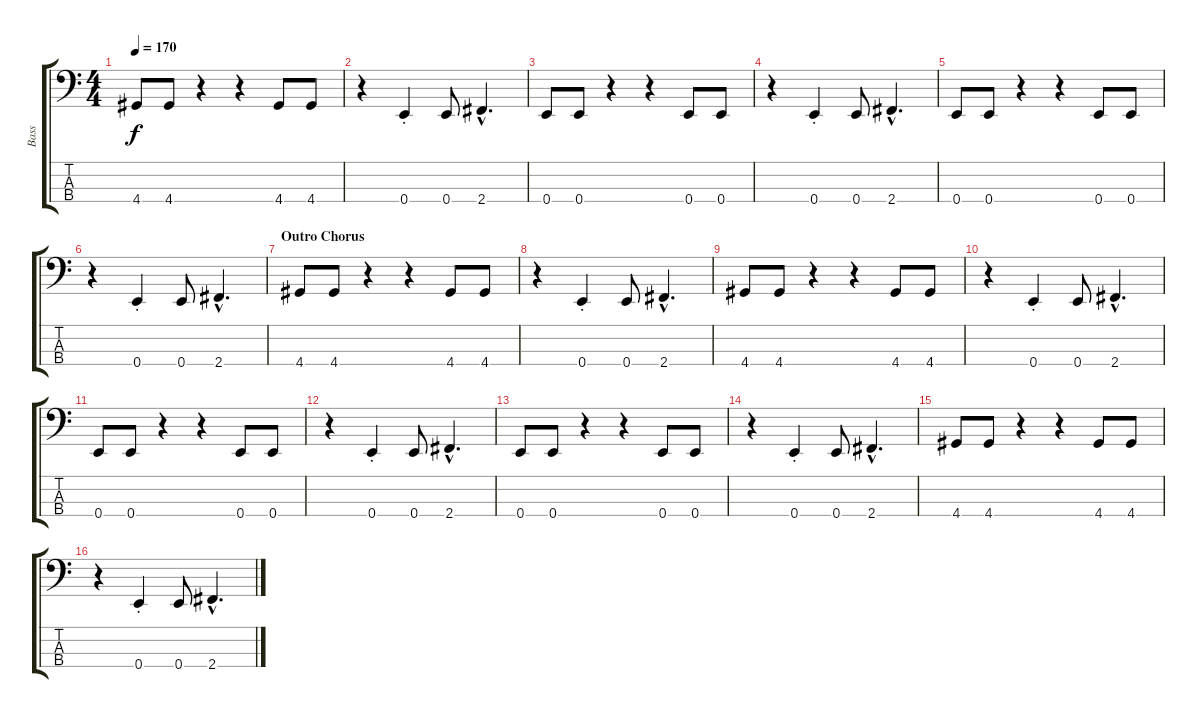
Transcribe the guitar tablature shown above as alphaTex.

\track ("Bass" "Bass") {instrument electricbasspick}
\staff {score tabs}
\tuning (G2 D2 A1 E1) {hide}
\ts (4 4)
\tempo 170
\clef f4
\ks c
4.4.8{dy f} 4.4.8 r.4 r.4 4.4.8 4.4.8 |
r.4 0.4{st}.4 0.4.8 2.4{hac}.4{d} |
0.4.8 0.4.8 r.4 r.4 0.4.8 0.4.8 |
r.4 0.4{st}.4 0.4.8 2.4{hac}.4{d} |
0.4.8 0.4.8 r.4 r.4 0.4.8 0.4.8 |
r.4 0.4{st}.4 0.4.8 2.4{hac}.4{d} |
\section ("" "Outro Chorus")
4.4.8 4.4.8 r.4 r.4 4.4.8 4.4.8 |
r.4 0.4{st}.4 0.4.8 2.4{hac}.4{d} |
4.4.8 4.4.8 r.4 r.4 4.4.8 4.4.8 |
r.4 0.4{st}.4 0.4.8 2.4{hac}.4{d} |
0.4.8 0.4.8 r.4 r.4 0.4.8 0.4.8 |
r.4 0.4{st}.4 0.4.8 2.4{hac}.4{d} |
0.4.8 0.4.8 r.4 r.4 0.4.8 0.4.8 |
r.4 0.4{st}.4 0.4.8 2.4{hac}.4{d} |
4.4.8 4.4.8 r.4 r.4 4.4.8 4.4.8 |
r.4 0.4{st}.4 0.4.8 2.4{hac}.4{d}
